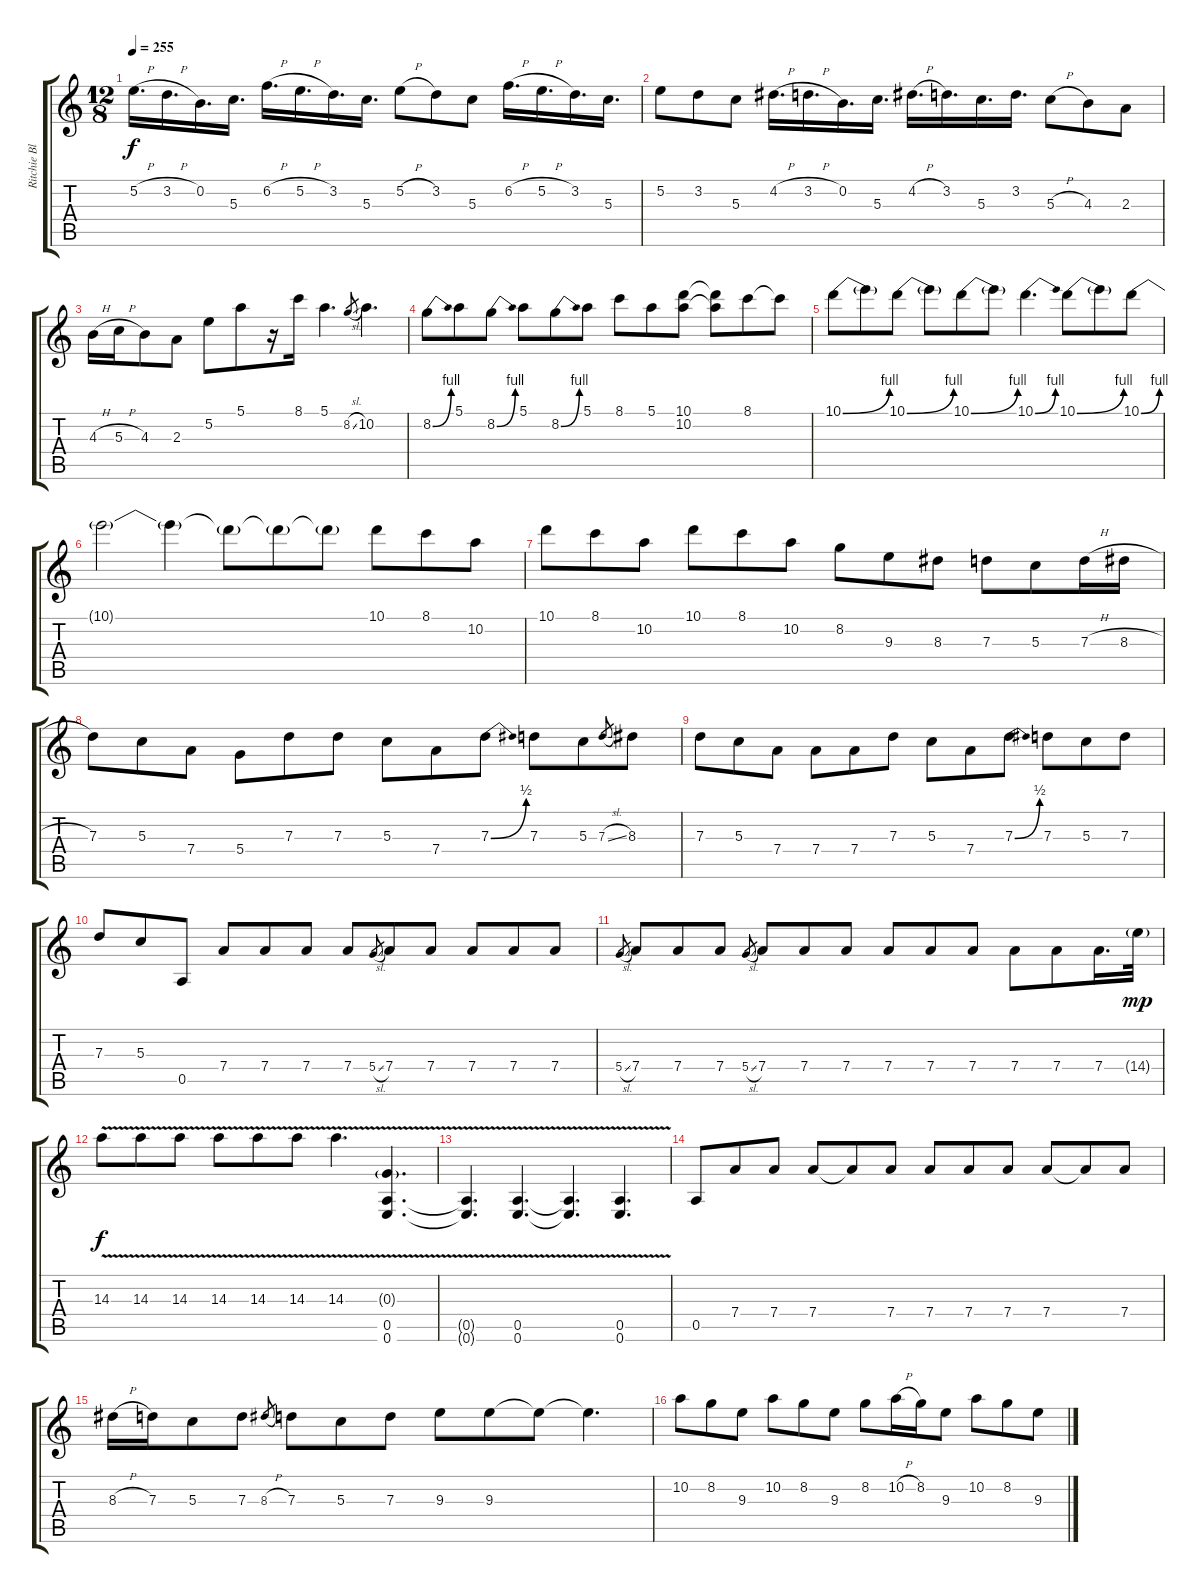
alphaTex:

\track ("Ritchie Blackmore" "Ritchie Bl") {instrument overdrivenguitar}
\staff {score tabs}
\tuning (E4 B3 G3 D3 A2 E2) {hide}
\ts (12 8)
\tempo 255
\clef g2
\ks c
5.2{h}.16{d dy f} 3.2{h}.16{d} 0.2.16{d} 5.3.16{d} 6.2{h}.16{d} 5.2{h}.16{d} 3.2.16{d} 5.3.16{d} 5.2{h}.8 3.2.8 5.3.8 6.2{h}.16{d} 5.2{h}.16{d} 3.2.16{d} 5.3.16{d} |
5.2.8 3.2.8 5.3.8 4.2{h}.16{d} 3.2{h}.16{d} 0.2.16{d} 5.3.16{d} 4.2{h}.16{d} 3.2.16{d} 5.3.16{d} 3.2.16{d} 5.3{h}.8 4.3.8 2.3.8 |
4.3{h}.16 5.3{h}.16 4.3.8 2.3.8 5.2.8 5.1.8 r.16 8.1.16 5.1.4{d} 8.2{sl}.8{gr} 10.2.4{d} |
8.2{be (bend 0 0 60 4)}.8 5.1.8 8.2{be (bend 0 0 60 4)}.8 5.1.8 8.2{be (bend 0 0 60 4)}.8 5.1.8 8.1.8 5.1.8 (10.1 10.2).8 (10.1{t} 10.2{t}).8 8.1.8 8.1{t}.8 |
10.1{be (bend 0 0 60 4)}.8 10.1{t}.8 10.1{be (bend 0 0 60 4)}.8 10.1{t}.8 10.1{be (bend 0 0 60 4)}.8 10.1{t}.8 10.1{be (bend 0 0 60 4)}.4{d} 10.1{be (bend 0 0 60 4)}.8 10.1{t}.8 10.1{be (bend 0 0 60 4)}.8 |
10.1{t}.2 10.1{t}.4 10.1{t}.8 10.1{t}.8 10.1{t}.8 10.1.8 8.1.8 10.2.8 |
10.1.8 8.1.8 10.2.8 10.1.8 8.1.8 10.2.8 8.2.8 9.3.8 8.3.8 7.3.8 5.3.8 7.3{h}.16 8.3{h}.16 |
7.3.8 5.3.8 7.4.8 5.4.8 7.3.8 7.3.8 5.3.8 7.4.8 7.3{be (bend 0 0 60 2)}.8 7.3.8 5.3.8 7.3{sl}.8{gr} 8.3.8 |
7.3.8 5.3.8 7.4.8 7.4.8 7.4.8 7.3.8 5.3.8 7.4.8 7.3{be (bend 0 0 60 2)}.8 7.3.8 5.3.8 7.3.8 |
7.3.8 5.3.8 0.5.8 7.4.8 7.4.8 7.4.8 7.4.8 5.4{sl}.8{gr} 7.4.8 7.4.8 7.4.8 7.4.8 7.4.8 |
5.4{sl}.8{gr} 7.4.8 7.4.8 7.4.8 5.4{sl}.8{gr} 7.4.8 7.4.8 7.4.8 7.4.8 7.4.8 7.4.8 7.4.8 7.4.8 7.4.16{d} 14.4{g}.32{dy mp} |
14.3{v}.8{dy f} 14.3{v}.8 14.3{v}.8 14.3{v}.8 14.3{v}.8 14.3{v}.8 14.3{v}.4{d} (0.3{v g} 0.5{v} 0.6{v}).4{d} |
(0.5{v t} 0.6{v t}).4{d} (0.5{v} 0.6{v}).4{d} (0.5{v t} 0.6{v t}).4{d} (0.5{v} 0.6{v}).4{d} |
0.5.8 7.4.8 7.4.8 7.4.8 7.4{t}.8 7.4.8 7.4.8 7.4.8 7.4.8 7.4.8 7.4{t}.8 7.4.8 |
8.3{h}.16 7.3.16 5.3.8 7.3.8 8.3{h}.8{gr} 7.3.8 5.3.8 7.3.8 9.3.8 9.3.8 9.3{t}.8 9.3{t}.4{d} |
10.2.8 8.2.8 9.3.8 10.2.8 8.2.8 9.3.8 8.2.8 10.2{h}.16 8.2.16 9.3.8 10.2.8 8.2.8 9.3.8
